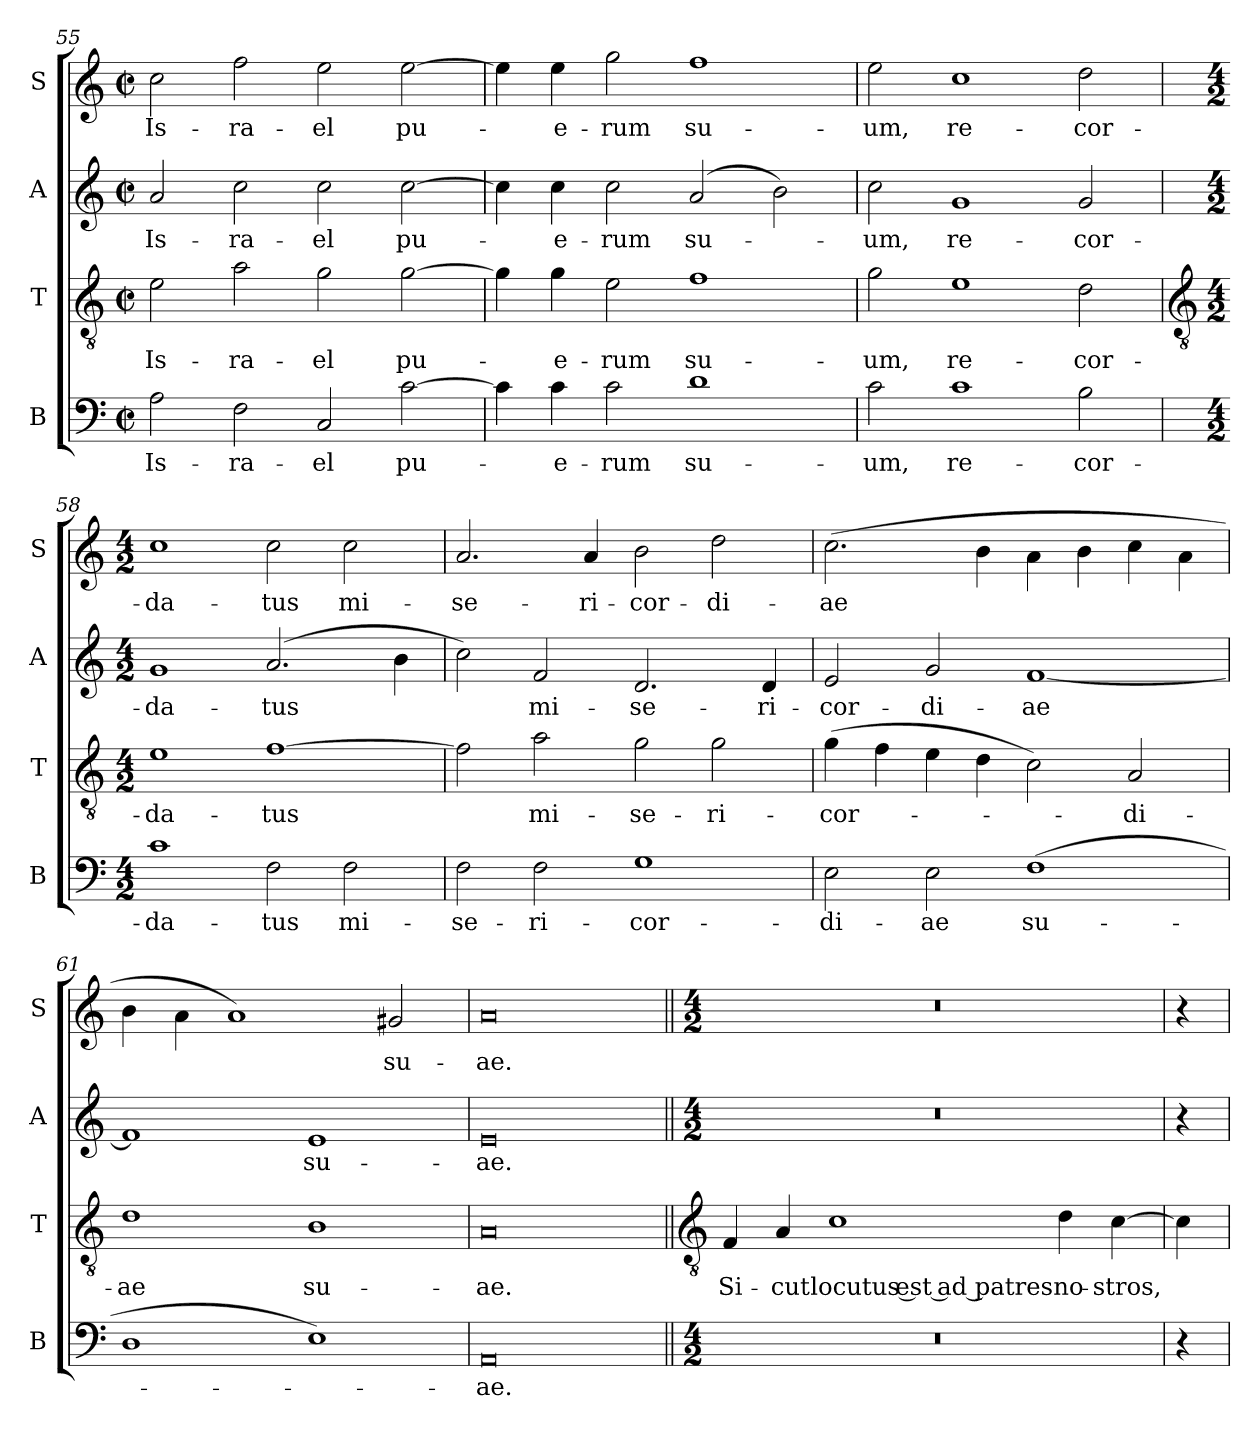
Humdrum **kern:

**kern	**text	**kern	**text	**kern	**text	**kern	**text
*part4	*part4	*part3	*part3	*part2	*part2	*part1	*part1
*staff4	*staff4	*staff3	*staff3	*staff2	*staff2	*staff1	*staff1
*I"B	*	*I"T	*	*I"A	*	*I"S	*
*I'B	*	*I'T	*	*I'A	*	*I'S	*
*clefF4	*	*clefGv2	*	*clefG2	*	*clefG2	*
*k[]	*	*k[]	*	*k[]	*	*k[]	*
*C:	*	*C:	*	*C:	*	*C:	*
*M4/2	*	*M4/2	*	*M4/2	*	*M4/2	*
*met(c|)	*	*met(c|)	*	*met(c|)	*	*met(c|)	*
=55	=55	=55	=55	=55	=55	=55	=55
!	!LO:LY:b	!	!LO:LY:b	!	!LO:LY:b	!	!LO:LY:b
2A	Is-	2e	Is-	2a	Is-	2cc	Is-
!	!LO:LY:b	!	!LO:LY:b	!	!LO:LY:b	!	!LO:LY:b
2F	-ra-	2a	-ra-	2cc	-ra-	2ff	-ra-
!	!LO:LY:b	!	!LO:LY:b	!	!LO:LY:b	!	!LO:LY:b
2C	-el	2g	-el	2cc	-el	2ee	-el
!	!LO:LY:b	!	!LO:LY:b	!	!LO:LY:b	!	!LO:LY:b
[2c	pu-	[2g	pu-	[2cc	pu-	[2ee	pu-
=56	=56	=56	=56	=56	=56	=56	=56
4c]	.	4g]	.	4cc]	.	4ee]	.
!	!LO:LY:b	!	!LO:LY:b	!	!LO:LY:b	!	!LO:LY:b
4c	e-	4g	e-	4cc	e-	4ee	e-
!	!LO:LY:b	!	!LO:LY:b	!	!LO:LY:b	!	!LO:LY:b
2c	-rum	2e	-rum	2cc	-rum	2gg	-rum
!	!LO:LY:b	!	!LO:LY:b	!	!LO:LY:b	!	!LO:LY:b
1d	su-	1f	su-	(<2a	su-	1ff	su-
.	.	.	.	2b)	.	.	.
=57	=57	=57	=57	=57	=57	=57	=57
!	!LO:LY:b	!	!LO:LY:b	!	!LO:LY:b	!	!LO:LY:b
2c	-um,	2g	-um,	2cc	um,	2ee	-um,
!	!LO:LY:b	!	!LO:LY:b	!	!LO:LY:b	!	!LO:LY:b
1c	re-	1e	re-	1g	re-	1cc	re-
!	!LO:LY:b	!	!LO:LY:b	!	!LO:LY:b	!	!LO:LY:b
2B	-cor-	2d	-cor-	2g	-cor-	2dd	-cor-
!!LO:LB:g=z
=58	=58	=58	=58	=58	=58	=58	=58
*	*	*clefGv2	*	*	*	*	*
*M4/2	*	*M4/2	*	*M4/2	*	*M4/2	*
!	!LO:LY:b	!	!LO:LY:b	!	!LO:LY:b	!	!LO:LY:b
1c	-da-	1e	-da-	1g	-da-	1cc	-da-
!	!LO:LY:b	!	!LO:LY:b	!	!LO:LY:b	!	!LO:LY:b
2F	-tus	[1f	-tus	(>2.a	-tus	2cc	-tus
!	!LO:LY:b	!	!	!	!	!	!LO:LY:b
2F	mi-	.	.	.	.	2cc	mi-
.	.	.	.	4b	.	.	.
=59	=59	=59	=59	=59	=59	=59	=59
!	!LO:LY:b	!	!	!	!	!	!LO:LY:b
2F	-se-	2f]	.	2cc)	.	2.a	-se-
!	!LO:LY:b	!	!LO:LY:b	!	!LO:LY:b	!	!
2F	-ri-	2a	mi-	2f	mi-	.	.
!	!	!	!	!	!	!	!LO:LY:b
.	.	.	.	.	.	4a	-ri-
!	!LO:LY:b	!	!LO:LY:b	!	!LO:LY:b	!	!LO:LY:b
1G	-cor-	2g	-se-	2.d	-se-	2b	-cor-
!	!	!	!LO:LY:b	!	!	!	!LO:LY:b
.	.	2g	-ri-	.	.	2dd	-di-
!	!	!	!	!	!LO:LY:b	!	!
.	.	.	.	4d	-ri-	.	.
=60	=60	=60	=60	=60	=60	=60	=60
!	!LO:LY:b	!	!LO:LY:b	!	!LO:LY:b	!	!LO:LY:b
2E	-di-	(>4g	-cor-	2e	-cor-	(>2.cc	-ae
.	.	4f	.	.	.	.	.
!	!LO:LY:b	!	!	!	!LO:LY:b	!	!
2E	-ae	4e	.	2g	-di-	.	.
.	.	4d	.	.	.	4b	.
!	!LO:LY:b	!	!	!	!LO:LY:b	!	!
(>1F	su-	2c)	.	[1f	-ae	4a\	.
.	.	.	.	.	.	4b	.
!	!	!	!LO:LY:b	!	!	!	!
.	.	2A	di-	.	.	4cc	.
.	.	.	.	.	.	4a\	.
=61	=61	=61	=61	=61	=61	=61	=61
!	!	!	!LO:LY:b	!	!	!	!
1D	.	1d	-ae	1f]	.	4b	.
.	.	.	.	.	.	4a\	.
.	.	.	.	.	.	1a)	.
!	!	!	!LO:LY:b	!	!LO:LY:b	!	!
1E)	.	1B	su-	1e	su-	.	.
!	!	!	!	!	!	!	!LO:LY:b
.	.	.	.	.	.	2g#X	su-
=62	=62	=62	=62	=62	=62	=62	=62
!	!LO:LY:b	!	!LO:LY:b	!	!LO:LY:b	!	!LO:LY:b
0AA	ae.	0A	-ae.	0e	-ae.	0a	-ae.
!!LO:LB:g=z
=63||	=63||	=63||	=63||	=63||	=63||	=63||	=63||
*	*	*clefGv2	*	*	*	*	*
*M4/2	*	*	*	*M4/2	*	*M4/2	*
!	!	!	!LO:LY:b	!	!	!	!
0r	.	4F	Si-	0r	.	0r	.
!	!	!	!LO:LY:b	!	!	!	!
.	.	4A	-cut	.	.	.	.
!	!	!	!LO:LY:b	!	!	!	!
.	.	1c	locutus est ad patres	.	.	.	.
!	!	!	!LO:LY:b	!	!	!	!
.	.	4d	no-	.	.	.	.
!	!	!	!LO:LY:b	!	!	!	!
.	.	[4c	-stros,	.	.	.	.
=64	=64	=64	=64	=64	=64	=64	=64
4r	.	4c]	.	4r	.	4r	.
=	=	=	=	=	=	=	=
*-	*-	*-	*-	*-	*-	*-	*-
